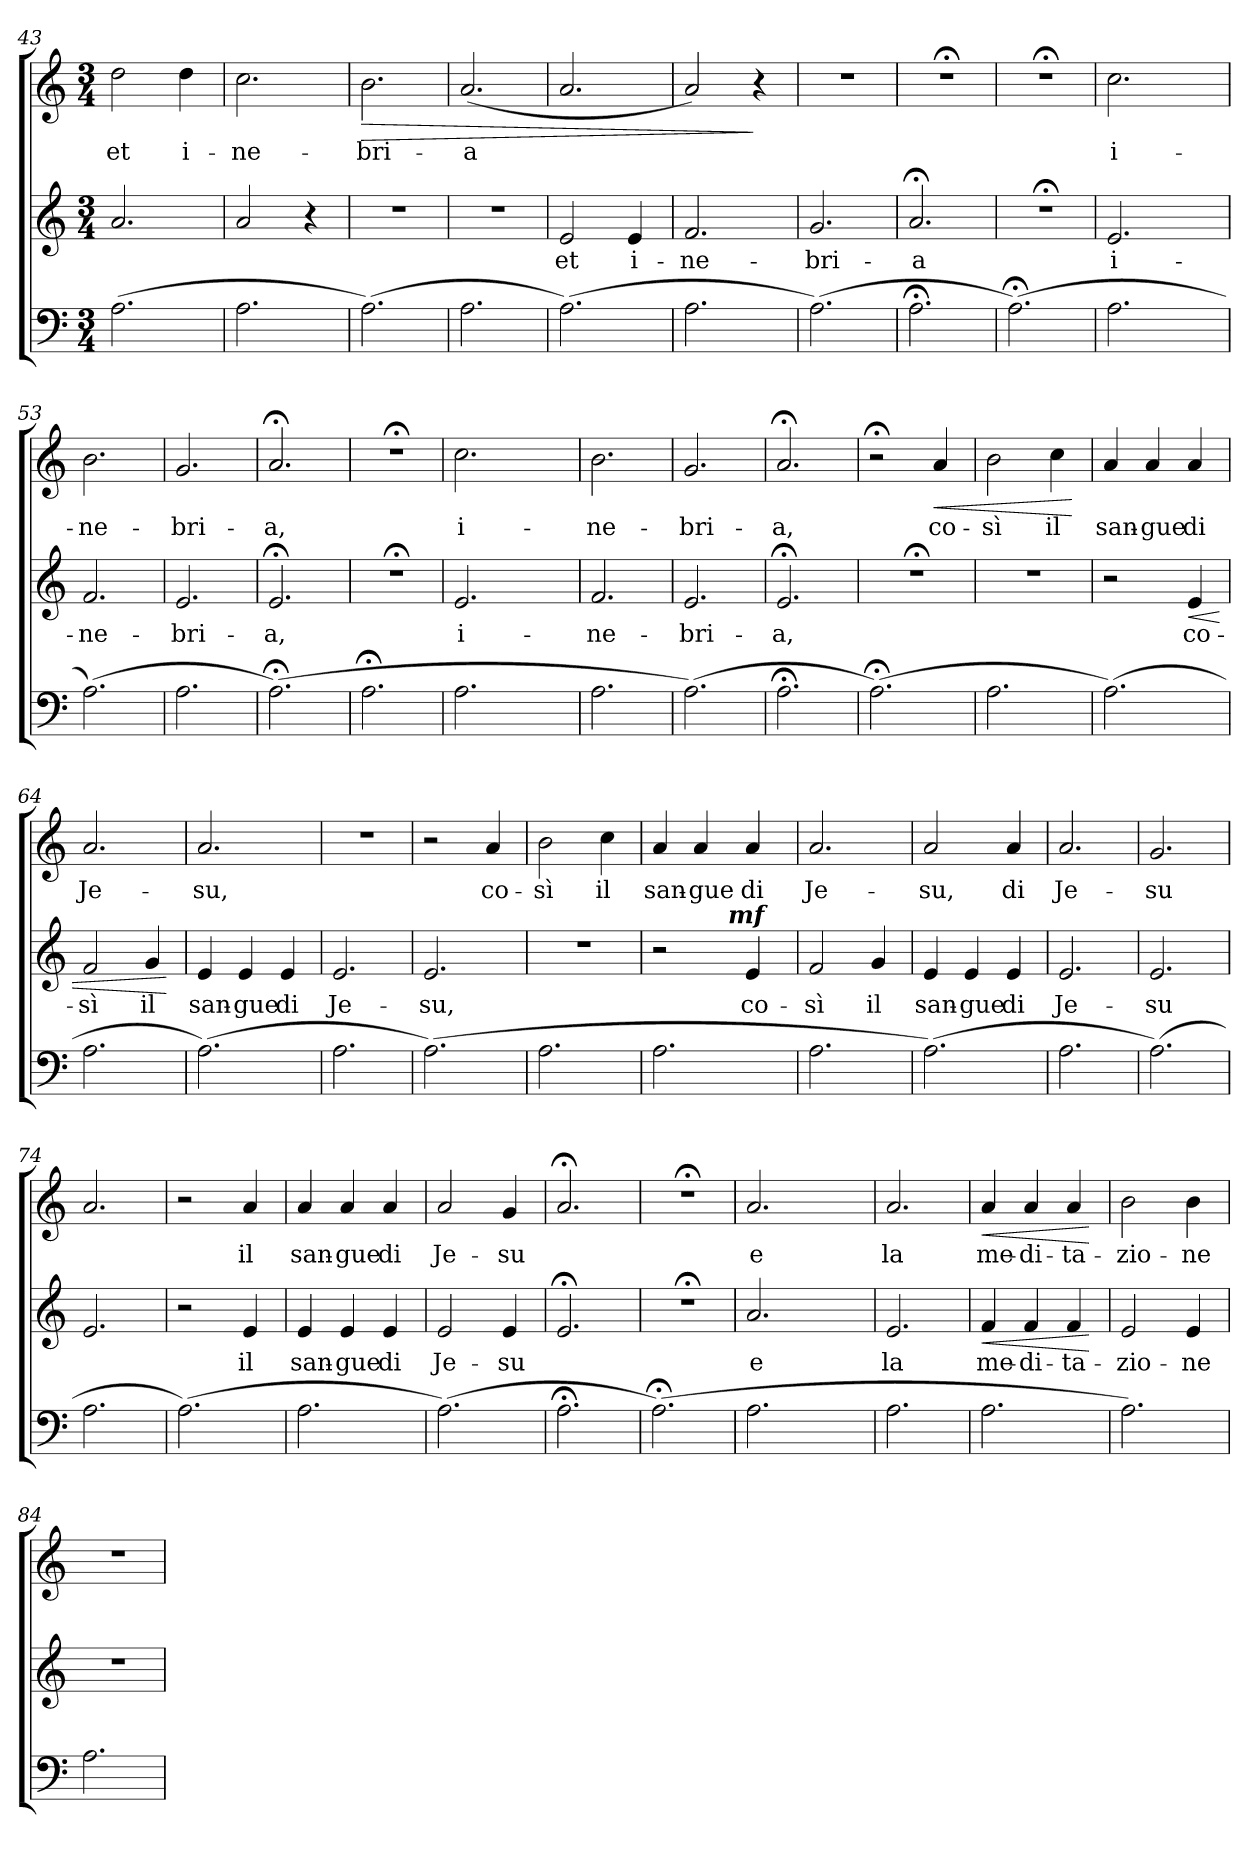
**kern	**kern	**text	**dynam	**kern	**text	**dynam
*part3	*part2	*part2	*part2	*part1	*part1	*part1
*staff3	*staff2	*staff2	*staff2	*staff1	*staff1	*staff1
*clefF4	*clefG2	*	*	*clefG2	*	*
*k[]	*k[]	*	*	*k[]	*	*
*C:	*C:	*	*	*C:	*	*
*M3/4	*M3/4	*	*	*M3/4	*	*
=43	=43	=43	=43	=43	=43	=43
!	!	!	!	!	!LO:LY:b	!
(>2.A\	2.a/	.	.	2dd\	et	.
!	!	!	!	!	!LO:LY:b	!
.	.	.	.	4dd\	i-	.
=44	=44	=44	=44	=44	=44	=44
!	!	!	!	!	!LO:LY:b	!
2.A\	2a/	.	.	2.cc\	-ne-	.
.	4r	.	.	.	.	.
=45	=45	=45	=45	=45	=45	=45
!	!LO:N:vis=1	!	!	!	!LO:LY:b	!LO:HP:b
(>2.A\)	2.r	.	.	2.b\	-bri-	>
=46	=46	=46	=46	=46	=46	=46
!	!LO:N:vis=1	!	!	!	!LO:LY:b:rj	!
2.A\	2.r	.	.	(<2.a/	-a	.
=47	=47	=47	=47	=47	=47	=47
!	!	!LO:LY:b	!	!	!	!
(>2.A\)	2e/	et	.	2.a/	.	.
!	!	!LO:LY:b	!	!	!	!
.	4e/	i-	.	.	.	.
=48	=48	=48	=48	=48	=48	=48
!	!	!LO:LY:b	!	!	!	!
2.A\	2.f/	-ne-	.	2a/)	.	.
.	.	.	.	4r	.	]
=49	=49	=49	=49	=49	=49	=49
!	!	!LO:LY:b	!	!LO:N:vis=1	!	!
(>2.A\)	2.g/	-bri-	.	2.r	.	.
=50	=50	=50	=50	=50	=50	=50
!	!	!LO:LY:b	!	!LO:N:vis=1	!	!
2.A;<\	2.a;/	-a	.	2.r;<	.	.
=51	=51	=51	=51	=51	=51	=51
!	!LO:N:vis=1	!	!	!LO:N:vis=1	!	!
(>2.A;<\)	2.r;<	.	.	2.r;<	.	.
=52	=52	=52	=52	=52	=52	=52
!	!	!LO:LY:b	!	!	!LO:LY:b	!
*	*^	*	*	*	*	*
2.A\	2.e/	32ryy	i-	.	2.cc\	i-	.
.	.	2ryy	.	.	.	.	.
.	.	8..ryy	.	.	.	.	.
=53	=53	=53	=53	=53	=53	=53	=53
!	!	!	!LO:LY:b	!	!	!LO:LY:b	!
*	*v	*v	*	*	*	*	*
(>2.A\)	2.f/	-ne-	.	2.b\	-ne-	.
=54	=54	=54	=54	=54	=54	=54
!	!	!LO:LY:b	!	!	!LO:LY:b	!
2.A\	2.e/	-bri-	.	2.g/	-bri-	.
=55	=55	=55	=55	=55	=55	=55
!	!	!LO:LY:b	!	!	!LO:LY:b	!
(>2.A;<\)	2.e;/	-a,	.	2.a;/	-a,	.
=56	=56	=56	=56	=56	=56	=56
!	!LO:N:vis=1	!	!	!LO:N:vis=1	!	!
2.A;<\	2.r;<	.	.	2.r;<	.	.
!!LO:PB:g=z
=57	=57	=57	=57	=57	=57	=57
!	!	!LO:LY:b	!	!	!LO:LY:b	!
*	*^	*	*	*	*	*
2.A\	2.e/	8ryy	i-	.	2.cc\	i-	.
.	.	32ryy	.	.	.	.	.
.	.	2ryy	.	.	.	.	.
.	.	16.ryy	.	.	.	.	.
=58	=58	=58	=58	=58	=58	=58	=58
!	!	!	!LO:LY:b	!	!	!LO:LY:b	!
*	*v	*v	*	*	*	*	*
2.A\	2.f/	-ne-	.	2.b\	-ne-	.
=59	=59	=59	=59	=59	=59	=59
!	!	!LO:LY:b	!	!	!LO:LY:b	!
(>2.A\)	2.e/	-bri-	.	2.g/	-bri-	.
=60	=60	=60	=60	=60	=60	=60
!	!	!LO:LY:b	!	!	!LO:LY:b	!
2.A;<\	2.e;/	-a,	.	2.a;/	-a,	.
=61	=61	=61	=61	=61	=61	=61
!	!LO:N:vis=1	!	!	!	!	!
(>2.A;<\)	2.r;<	.	.	2r;<	.	.
!	!	!	!	!	!LO:LY:b	!LO:HP:b
.	.	.	.	4a/	co-	<
=62	=62	=62	=62	=62	=62	=62
!	!LO:N:vis=1	!	!	!	!LO:LY:b	!
2.A\	2.r	.	.	2b\	-sì	.
!	!	!	!	!	!LO:LY:b	!
.	.	.	.	4cc\	il	.
.	.	.	.	.	.	[
=63	=63	=63	=63	=63	=63	=63
!	!	!	!	!	!LO:LY:b	!
(>2.A\)	2r	.	.	4a/	san-	.
!	!	!	!	!	!LO:LY:b	!
.	.	.	.	4a/	-gue	.
!	!	!LO:LY:b	!LO:HP:b	!	!LO:LY:b	!
.	4e/	co-	<	4a/	di	.
=64	=64	=64	=64	=64	=64	=64
!	!	!LO:LY:b	!	!	!LO:LY:b	!
2.A\	2f/	-sì	.	2.a/	Je-	.
!	!	!LO:LY:b	!	!	!	!
.	4g/	il	.	.	.	.
.	.	.	[	.	.	.
=65	=65	=65	=65	=65	=65	=65
!	!	!LO:LY:b	!	!	!LO:LY:b	!
(>2.A\)	4e/	san-	.	2.a/	-su,	.
!	!	!LO:LY:b	!	!	!	!
.	4e/	-gue	.	.	.	.
!	!	!LO:LY:b	!	!	!	!
.	4e/	di	.	.	.	.
=66	=66	=66	=66	=66	=66	=66
!	!	!LO:LY:b	!	!LO:N:vis=1	!	!
2.A\	2.e/	Je-	.	2.r	.	.
=67	=67	=67	=67	=67	=67	=67
!	!	!LO:LY:b	!	!	!	!
(>2.A\)	2.e/	-su,	.	2r	.	.
!	!	!	!	!	!LO:LY:b	!
.	.	.	.	4a/	co-	.
=68	=68	=68	=68	=68	=68	=68
!	!LO:N:vis=1	!	!	!	!LO:LY:b	!
2.A\	2.r	.	.	2b\	-sì	.
!	!	!	!	!	!LO:LY:b	!
.	.	.	.	4cc\	il	.
!!LO:LB:g=z
=69	=69	=69	=69	=69	=69	=69
!	!	!	!	!	!LO:LY:b	!
*	*^	*	*	*	*	*
2.A\	2r	4..ryy	.	.	4a/	san-	.
!	!	!	!	!	!	!LO:LY:b	!
.	.	.	.	.	4a/	-gue	.
!	!	!LO:TX:a:Bi:t=mf	!	!	!	!	!
.	.	4ryy	.	.	.	.	.
!	!	!	!LO:LY:b	!	!	!LO:LY:b	!
.	4e/	.	co-	.	4a/	di	.
.	.	16ryy	.	.	.	.	.
=70	=70	=70	=70	=70	=70	=70	=70
!	!	!	!LO:LY:b	!	!	!LO:LY:b	!
*	*v	*v	*	*	*	*	*
2.A\	2f/	-sì	.	2.a/	Je-	.
!	!	!LO:LY:b	!	!	!	!
.	4g/	il	.	.	.	.
=71	=71	=71	=71	=71	=71	=71
!	!	!LO:LY:b	!	!	!LO:LY:b	!
(>2.A\)	4e/	san-	.	2a/	-su,	.
!	!	!LO:LY:b	!	!	!	!
.	4e/	-gue	.	.	.	.
!	!	!LO:LY:b	!	!	!LO:LY:b	!
.	4e/	di	.	4a/	di	.
=72	=72	=72	=72	=72	=72	=72
!	!	!LO:LY:b	!	!	!LO:LY:b	!
2.A\	2.e/	Je-	.	2.a/	Je-	.
=73	=73	=73	=73	=73	=73	=73
!	!	!LO:LY:b	!	!	!LO:LY:b	!
(>2.A\)	2.e/	-su	.	2.g/	-su	.
=74	=74	=74	=74	=74	=74	=74
2.A\	2.e/	.	.	2.a/	.	.
=75	=75	=75	=75	=75	=75	=75
(>2.A\)	2r	.	.	2r	.	.
!	!	!LO:LY:b	!	!	!LO:LY:b	!
.	4e/	il	.	4a/	il	.
=76	=76	=76	=76	=76	=76	=76
!	!	!LO:LY:b	!	!	!LO:LY:b	!
2.A\	4e/	san-	.	4a/	san-	.
!	!	!LO:LY:b	!	!	!LO:LY:b	!
.	4e/	-gue	.	4a/	-gue	.
!	!	!LO:LY:b	!	!	!LO:LY:b	!
.	4e/	di	.	4a/	di	.
=77	=77	=77	=77	=77	=77	=77
!	!	!LO:LY:b	!	!	!LO:LY:b	!
(>2.A\)	2e/	Je-	.	2a/	Je-	.
!	!	!LO:LY:b	!	!	!LO:LY:b	!
.	4e/	-su	.	4g/	-su	.
=78	=78	=78	=78	=78	=78	=78
2.A;<\	2.e;/	.	.	2.a;/	.	.
=79	=79	=79	=79	=79	=79	=79
!	!LO:N:vis=1	!	!	!LO:N:vis=1	!	!
(>2.A;<\)	2.r;<	.	.	2.r;<	.	.
=80	=80	=80	=80	=80	=80	=80
!	!	!LO:LY:b	!	!	!LO:LY:b	!
*	*^	*	*	*^	*	*
2.A\	2.a/	16.ryy	e	.	2.a/	16.ryy	e	.
.	.	2ryy	.	.	.	2ryy	.	.
.	.	8ryy	.	.	.	8ryy	.	.
.	.	32ryy	.	.	.	32ryy	.	.
!!LO:LB:g=z
=81	=81	=81	=81	=81	=81	=81	=81	=81
!	!	!	!LO:LY:b	!	!	!	!LO:LY:b	!
*	*v	*v	*	*	*	*	*	*
*	*	*	*	*v	*v	*	*
2.A\	2.e/	la	.	2.a/	la	.
=82	=82	=82	=82	=82	=82	=82
!	!	!LO:LY:b	!LO:HP:b	!	!LO:LY:b	!LO:HP:b
2.A\	4f/	me-	<	4a/	me-	<
!	!	!LO:LY:b	!	!	!LO:LY:b	!
.	4f/	-di-	.	4a/	-di-	.
!	!	!LO:LY:b	!	!	!LO:LY:b	!
.	4f/	-ta-	.	4a/	-ta-	.
.	.	.	[	.	.	[
=83	=83	=83	=83	=83	=83	=83
!	!	!LO:LY:b	!	!	!LO:LY:b	!
2.A\)	2e/	-zio-	.	2b\	-zio-	.
!	!	!LO:LY:b	!	!	!LO:LY:b	!
.	4e/	-ne	.	4b\	-ne	.
=84	=84	=84	=84	=84	=84	=84
!	!LO:N:vis=1	!	!	!LO:N:vis=1	!	!
2.A\	2.r	.	.	2.r	.	.
=	=	=	=	=	=	=
*-	*-	*-	*-	*-	*-	*-
